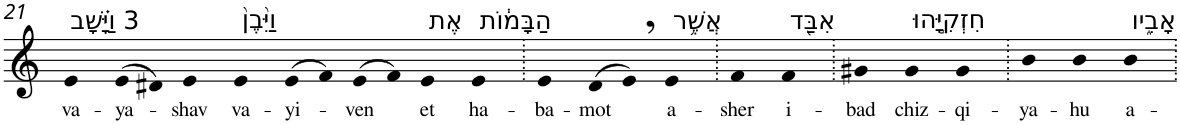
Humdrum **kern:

**kern	**text
*part1	*part1
*staff1	*staff1
*I"Piano	*
*I'Pno	*
!!LO:PB:g=z
*clefG2	*
*k[]	*
=21	=21
!LO:TX:a:t=3 וַיָּ֗שָׁב	!
!	!LO:LY:b
4e	va-
!	!LO:LY:b
(>8e	-ya-
8d#X)	.
!	!LO:LY:b
4e	-shav
!LO:TX:a:t=וַיִּ֙בֶן֙	!
!	!LO:LY:b
4e	va-
!	!LO:LY:b
(>8e	-yi-
8f)	.
!	!LO:LY:b
(>8e	-ven
8f)	.
!LO:TX:a:t=אֶת	!
!	!LO:LY:b
4e	et
!LO:TX:a:t=הַבָּמ֔וֹת	!
!	!LO:LY:b
4e	ha-
=22.	=22.
!	!LO:LY:b
4e	-ba-
!	!LO:LY:b
(>8d	-mot
8e,)	.
!LO:TX:a:t=אֲשֶׁ֥ר	!
!	!LO:LY:b
4e	a-
=23.	=23.
!	!LO:LY:b
4f	-sher
!LO:TX:a:t=אִבַּ֖ד	!
!	!LO:LY:b
4f	i-
=24.	=24.
!	!LO:LY:b
4g#X	-bad
!LO:TX:a:t=חִזְקִיָּ֣הוּ	!
!	!LO:LY:b
4g#	chiz-
!	!LO:LY:b
4g#	-qi-
=25.	=25.
!	!LO:LY:b
4b	-ya-
!	!LO:LY:b
4b	-hu
!LO:TX:a:t=אָבִ֑יו	!
!	!LO:LY:b
4b	a-
=.	=.
*-	*-
